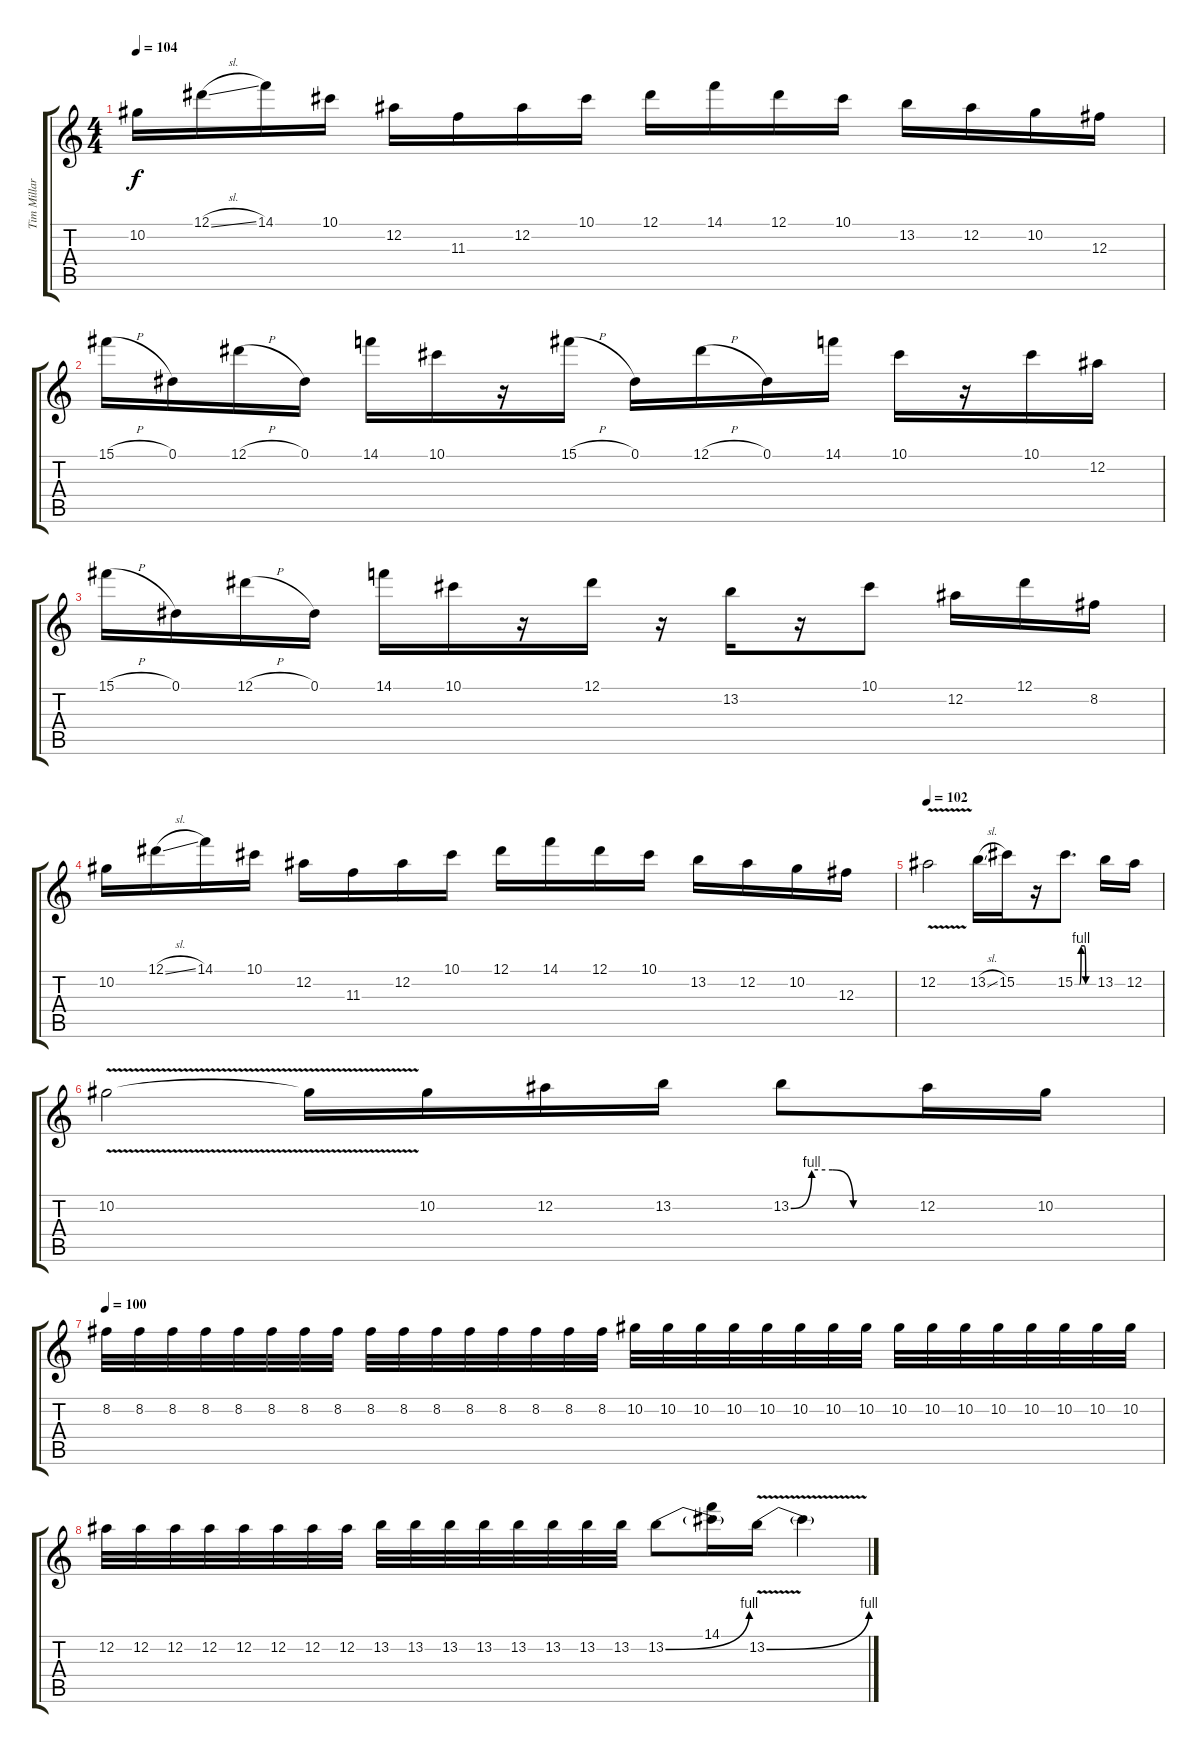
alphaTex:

\track ("Tim Millar - Rythm Guitar" "Tim Millar") {instrument distortionguitar bank 255}
\staff {score tabs}
\tuning (Eb4 Bb3 Gb3 Db3 Ab2 Eb2) {hide}
\ts (4 4)
\tempo 104
\clef g2
\ks c
10.2.16{dy f} 12.1{sl}.16 14.1.16 10.1.16 12.2.16 11.3.16 12.2.16 10.1.16 12.1.16 14.1.16 12.1.16 10.1.16 13.2.16 12.2.16 10.2.16 12.3.16 |
15.1{h}.16 0.1.16 12.1{h}.16 0.1.16 14.1.16 10.1.16 r.16 15.1{h}.16 0.1.16 12.1{h}.16 0.1.16 14.1.16 10.1.16 r.16 10.1.16 12.2.16 |
15.1{h}.16 0.1.16 12.1{h}.16 0.1.16 14.1.16 10.1.16 r.16 12.1.16 r.16 13.2.16 r.16 10.1.8 12.2.16 12.1.16 8.2.16 |
10.2.16 12.1{sl}.16 14.1.16 10.1.16 12.2.16 11.3.16 12.2.16 10.1.16 12.1.16 14.1.16 12.1.16 10.1.16 13.2.16 12.2.16 10.2.16 12.3.16 |
\tempo 102
12.2{v}.2 13.2{sl}.16 15.2.16 r.16 15.2{be (custom 0 0 15 0 20 4 30 4 35 0 60 0)}.8{d} 13.2.16 12.2.16 |
10.2{v}.2 10.2{t}.16 10.2.16 12.2.16 13.2.16 13.2{be (custom 0 0 10 4 20 4 30 0 60 0)}.8 12.2.16 10.2.16 |
\tempo 100
8.2.32 8.2.32 8.2.32 8.2.32 8.2.32 8.2.32 8.2.32 8.2.32 8.2.32 8.2.32 8.2.32 8.2.32 8.2.32 8.2.32 8.2.32 8.2.32 10.2.32 10.2.32 10.2.32 10.2.32 10.2.32 10.2.32 10.2.32 10.2.32 10.2.32 10.2.32 10.2.32 10.2.32 10.2.32 10.2.32 10.2.32 10.2.32 |
12.2.32 12.2.32 12.2.32 12.2.32 12.2.32 12.2.32 12.2.32 12.2.32 13.2.32 13.2.32 13.2.32 13.2.32 13.2.32 13.2.32 13.2.32 13.2.32 13.2{be (bend 0 0 60 4)}.8 (14.1 13.2{t}).16 13.2{be (bend 0 0 60 4) v}.16 13.2{t}.4
